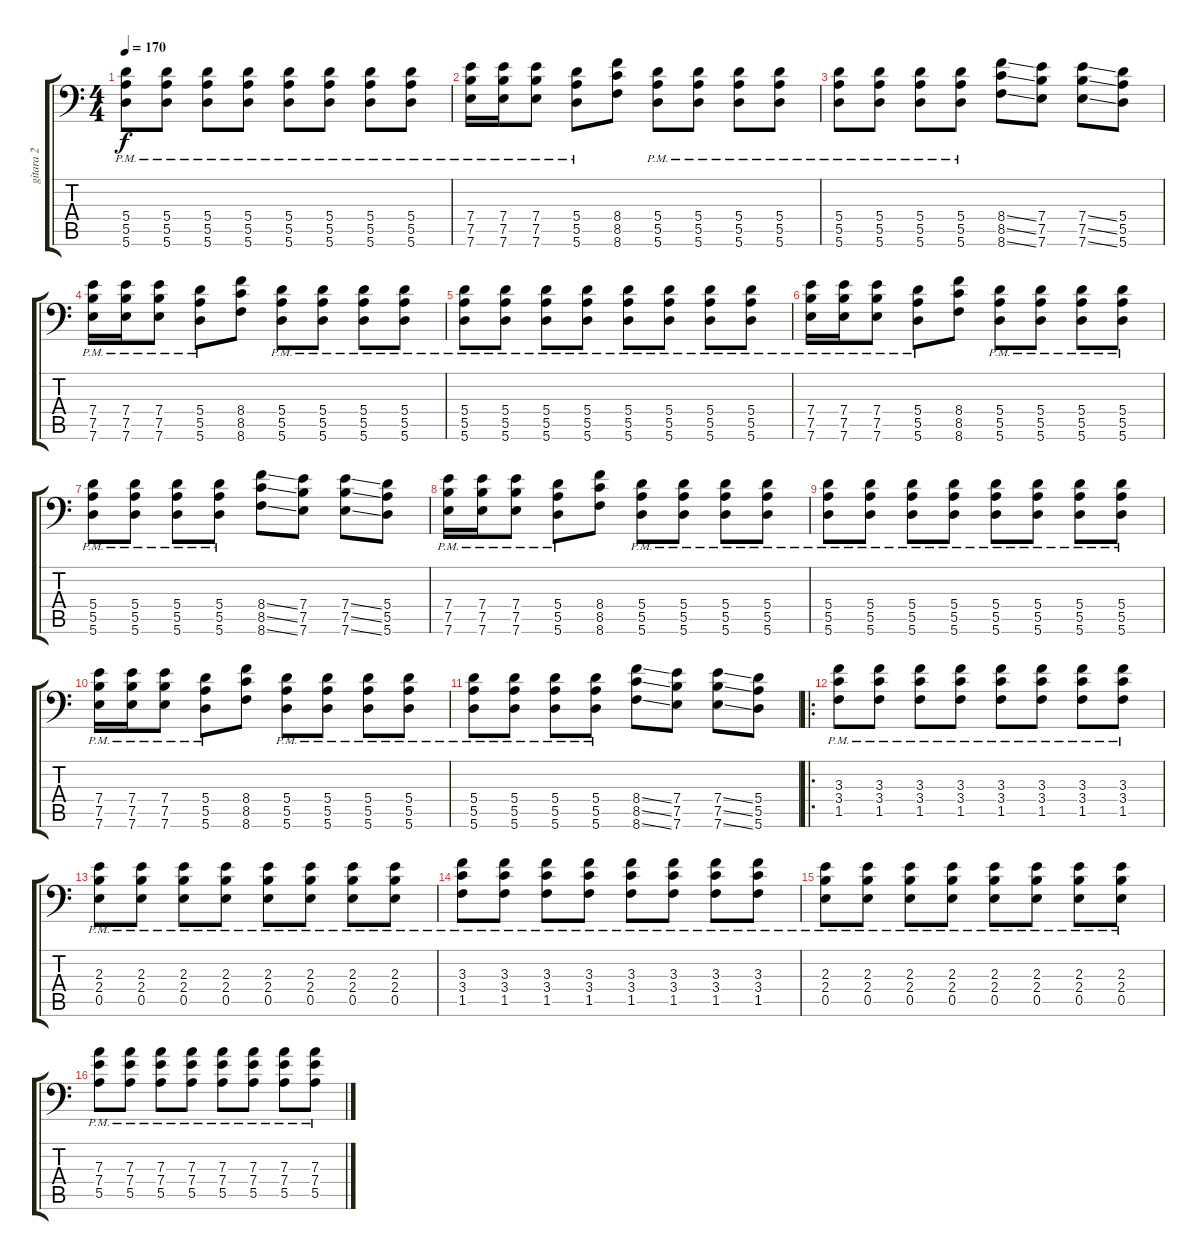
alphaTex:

\track ("gitara 2" "gitara 2") {instrument distortionguitar}
\staff {score tabs}
\tuning (B3 Gb3 D3 A2 E2 A1) {hide}
\ts (4 4)
\tempo 170
\clef f4
\ks c
(5.4{pm} 5.5{pm} 5.6{pm}).8{dy f} (5.4{pm} 5.5{pm} 5.6{pm}).8 (5.4{pm} 5.5{pm} 5.6{pm}).8 (5.4{pm} 5.5{pm} 5.6{pm}).8 (5.4{pm} 5.5{pm} 5.6{pm}).8 (5.4{pm} 5.5{pm} 5.6{pm}).8 (5.4{pm} 5.5{pm} 5.6{pm}).8 (5.4{pm} 5.5{pm} 5.6{pm}).8 |
(7.4{pm} 7.5{pm} 7.6{pm}).16 (7.4{pm} 7.5{pm} 7.6{pm}).16 (7.4{pm} 7.5{pm} 7.6{pm}).8 (5.4{pm} 5.5{pm} 5.6{pm}).8 (8.4 8.5 8.6).8 (5.4{pm} 5.5{pm} 5.6{pm}).8 (5.4{pm} 5.5{pm} 5.6{pm}).8 (5.4{pm} 5.5{pm} 5.6{pm}).8 (5.4{pm} 5.5{pm} 5.6{pm}).8 |
(5.4{pm} 5.5{pm} 5.6{pm}).8 (5.4{pm} 5.5{pm} 5.6{pm}).8 (5.4{pm} 5.5{pm} 5.6{pm}).8 (5.4{pm} 5.5{pm} 5.6{pm}).8 (8.4{ss} 8.5{ss} 8.6{ss}).8 (7.4 7.5 7.6).8 (7.4{ss} 7.5{ss} 7.6{ss}).8 (5.4 5.5 5.6).8 |
(7.4{pm} 7.5{pm} 7.6{pm}).16 (7.4{pm} 7.5{pm} 7.6{pm}).16 (7.4{pm} 7.5{pm} 7.6{pm}).8 (5.4{pm} 5.5{pm} 5.6{pm}).8 (8.4 8.5 8.6).8 (5.4{pm} 5.5{pm} 5.6{pm}).8 (5.4{pm} 5.5{pm} 5.6{pm}).8 (5.4{pm} 5.5{pm} 5.6{pm}).8 (5.4{pm} 5.5{pm} 5.6{pm}).8 |
(5.4{pm} 5.5{pm} 5.6{pm}).8 (5.4{pm} 5.5{pm} 5.6{pm}).8 (5.4{pm} 5.5{pm} 5.6{pm}).8 (5.4{pm} 5.5{pm} 5.6{pm}).8 (5.4{pm} 5.5{pm} 5.6{pm}).8 (5.4{pm} 5.5{pm} 5.6{pm}).8 (5.4{pm} 5.5{pm} 5.6{pm}).8 (5.4{pm} 5.5{pm} 5.6{pm}).8 |
(7.4{pm} 7.5{pm} 7.6{pm}).16 (7.4{pm} 7.5{pm} 7.6{pm}).16 (7.4{pm} 7.5{pm} 7.6{pm}).8 (5.4{pm} 5.5{pm} 5.6{pm}).8 (8.4 8.5 8.6).8 (5.4{pm} 5.5{pm} 5.6{pm}).8 (5.4{pm} 5.5{pm} 5.6{pm}).8 (5.4{pm} 5.5{pm} 5.6{pm}).8 (5.4{pm} 5.5{pm} 5.6{pm}).8 |
(5.4{pm} 5.5{pm} 5.6{pm}).8 (5.4{pm} 5.5{pm} 5.6{pm}).8 (5.4{pm} 5.5{pm} 5.6{pm}).8 (5.4{pm} 5.5{pm} 5.6{pm}).8 (8.4{ss} 8.5{ss} 8.6{ss}).8 (7.4 7.5 7.6).8 (7.4{ss} 7.5{ss} 7.6{ss}).8 (5.4 5.5 5.6).8 |
(7.4{pm} 7.5{pm} 7.6{pm}).16 (7.4{pm} 7.5{pm} 7.6{pm}).16 (7.4{pm} 7.5{pm} 7.6{pm}).8 (5.4{pm} 5.5{pm} 5.6{pm}).8 (8.4 8.5 8.6).8 (5.4{pm} 5.5{pm} 5.6{pm}).8 (5.4{pm} 5.5{pm} 5.6{pm}).8 (5.4{pm} 5.5{pm} 5.6{pm}).8 (5.4{pm} 5.5{pm} 5.6{pm}).8 |
(5.4{pm} 5.5{pm} 5.6{pm}).8 (5.4{pm} 5.5{pm} 5.6{pm}).8 (5.4{pm} 5.5{pm} 5.6{pm}).8 (5.4{pm} 5.5{pm} 5.6{pm}).8 (5.4{pm} 5.5{pm} 5.6{pm}).8 (5.4{pm} 5.5{pm} 5.6{pm}).8 (5.4{pm} 5.5{pm} 5.6{pm}).8 (5.4{pm} 5.5{pm} 5.6{pm}).8 |
(7.4{pm} 7.5{pm} 7.6{pm}).16 (7.4{pm} 7.5{pm} 7.6{pm}).16 (7.4{pm} 7.5{pm} 7.6{pm}).8 (5.4{pm} 5.5{pm} 5.6{pm}).8 (8.4 8.5 8.6).8 (5.4{pm} 5.5{pm} 5.6{pm}).8 (5.4{pm} 5.5{pm} 5.6{pm}).8 (5.4{pm} 5.5{pm} 5.6{pm}).8 (5.4{pm} 5.5{pm} 5.6{pm}).8 |
(5.4{pm} 5.5{pm} 5.6{pm}).8 (5.4{pm} 5.5{pm} 5.6{pm}).8 (5.4{pm} 5.5{pm} 5.6{pm}).8 (5.4{pm} 5.5{pm} 5.6{pm}).8 (8.4{ss} 8.5{ss} 8.6{ss}).8 (7.4 7.5 7.6).8 (7.4{ss} 7.5{ss} 7.6{ss}).8 (5.4 5.5 5.6).8 |
\ro
(3.3{pm} 3.4{pm} 1.5{pm}).8 (3.3{pm} 3.4{pm} 1.5{pm}).8 (3.3{pm} 3.4{pm} 1.5{pm}).8 (3.3{pm} 3.4{pm} 1.5{pm}).8 (3.3{pm} 3.4{pm} 1.5{pm}).8 (3.3{pm} 3.4{pm} 1.5{pm}).8 (3.3{pm} 3.4{pm} 1.5{pm}).8 (3.3{pm} 3.4{pm} 1.5{pm}).8 |
(2.3{pm} 2.4{pm} 0.5{pm}).8 (2.3{pm} 2.4{pm} 0.5{pm}).8 (2.3{pm} 2.4{pm} 0.5{pm}).8 (2.3{pm} 2.4{pm} 0.5{pm}).8 (2.3{pm} 2.4{pm} 0.5{pm}).8 (2.3{pm} 2.4{pm} 0.5{pm}).8 (2.3{pm} 2.4{pm} 0.5{pm}).8 (2.3{pm} 2.4{pm} 0.5{pm}).8 |
(3.3{pm} 3.4{pm} 1.5{pm}).8 (3.3{pm} 3.4{pm} 1.5{pm}).8 (3.3{pm} 3.4{pm} 1.5{pm}).8 (3.3{pm} 3.4{pm} 1.5{pm}).8 (3.3{pm} 3.4{pm} 1.5{pm}).8 (3.3{pm} 3.4{pm} 1.5{pm}).8 (3.3{pm} 3.4{pm} 1.5{pm}).8 (3.3{pm} 3.4{pm} 1.5{pm}).8 |
(2.3{pm} 2.4{pm} 0.5{pm}).8 (2.3{pm} 2.4{pm} 0.5{pm}).8 (2.3{pm} 2.4{pm} 0.5{pm}).8 (2.3{pm} 2.4{pm} 0.5{pm}).8 (2.3{pm} 2.4{pm} 0.5{pm}).8 (2.3{pm} 2.4{pm} 0.5{pm}).8 (2.3{pm} 2.4{pm} 0.5{pm}).8 (2.3{pm} 2.4{pm} 0.5{pm}).8 |
(7.3{pm} 7.4{pm} 5.5{pm}).8 (7.3{pm} 7.4{pm} 5.5{pm}).8 (7.3{pm} 7.4{pm} 5.5{pm}).8 (7.3{pm} 7.4{pm} 5.5{pm}).8 (7.3{pm} 7.4{pm} 5.5{pm}).8 (7.3{pm} 7.4{pm} 5.5{pm}).8 (7.3{pm} 7.4{pm} 5.5{pm}).8 (7.3{pm} 7.4{pm} 5.5{pm}).8
